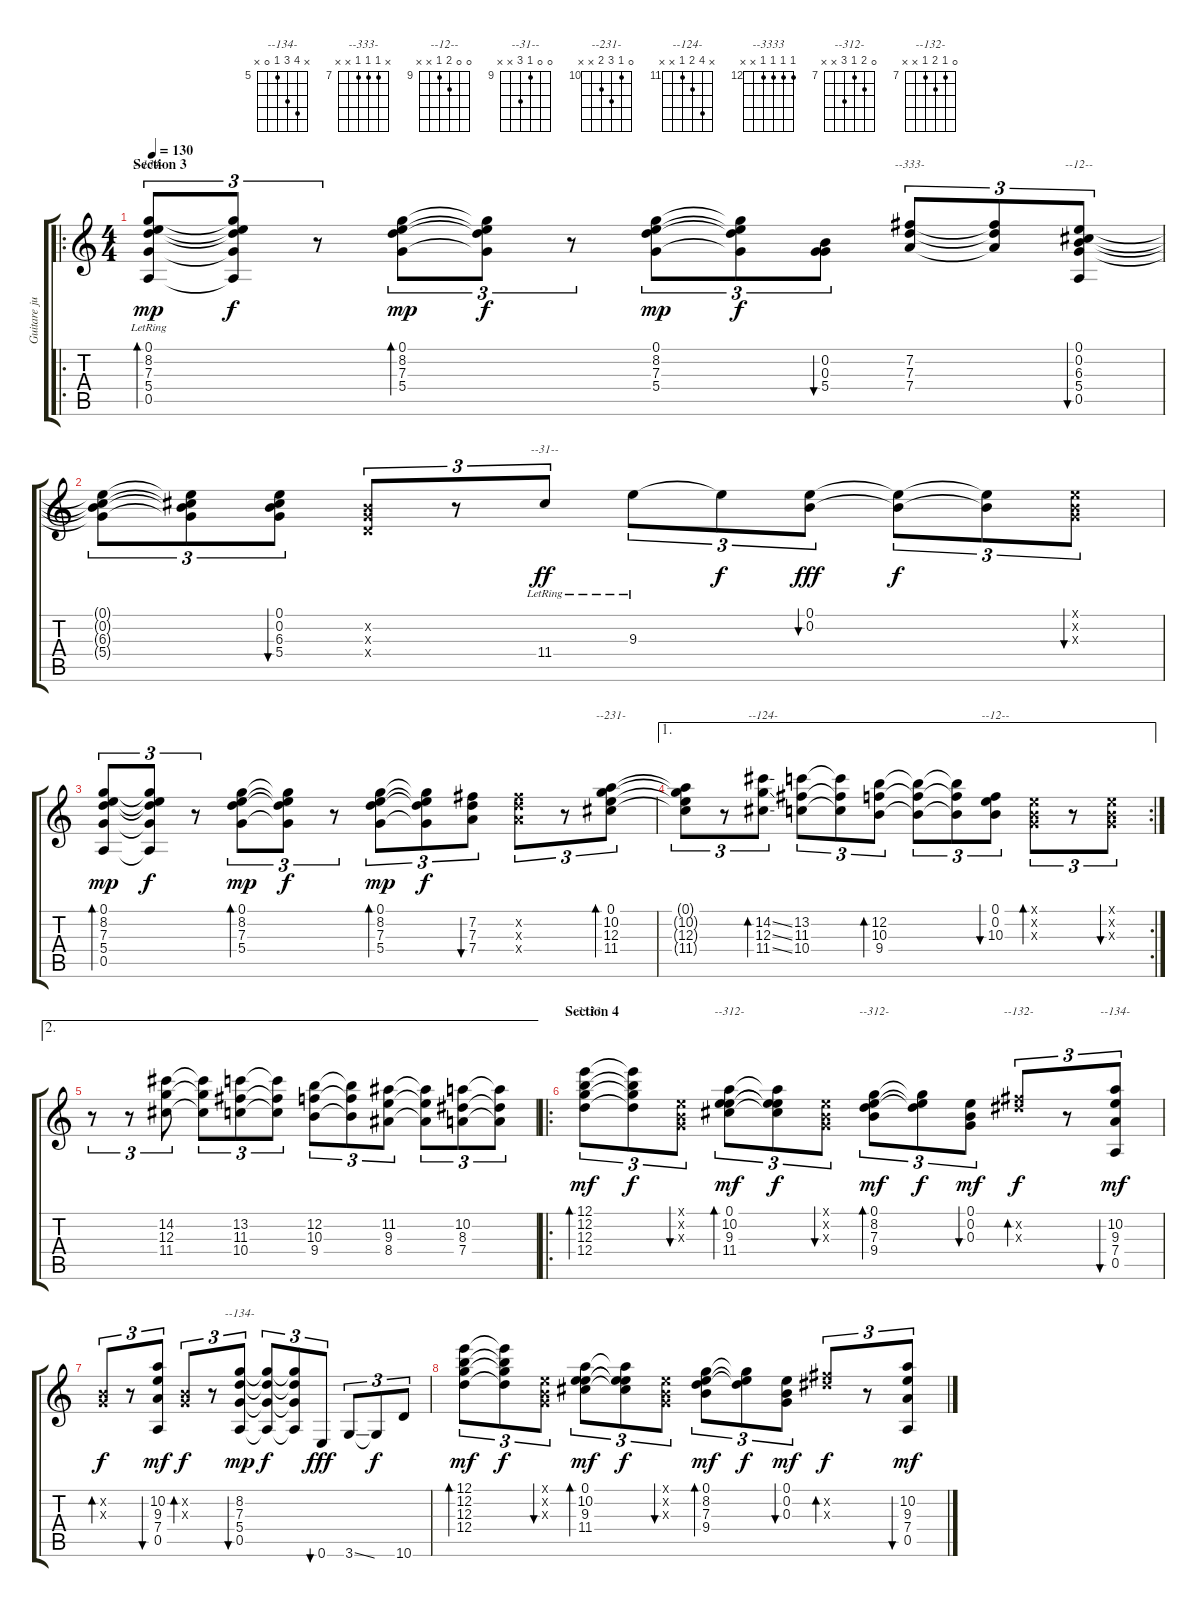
\track ("Guitare juin 2001" "Guitare ju") {instrument acousticguitarnylon}
\staff {score tabs}
\tuning (E4 B3 G3 D3 A2 E2) {hide}
\chord ("--134-" 0 8 7 5 0 x) {firstfret 5}
\chord ("--333-" x 7 7 7 x x) {firstfret 7}
\chord ("--12--" 0 0 6 5 0 x) {firstfret 5}
\chord ("--31--" 0 0 9 11 x x) {firstfret 9}
\chord ("--231-" 0 10 12 11 x x) {firstfret 10}
\chord ("--124-" x 14 12 11 x x) {firstfret 11}
\chord ("--12--" 0 0 10 9 x x) {firstfret 9}
\chord ("--3333" 12 12 12 12 x x) {firstfret 12}
\chord ("--312-" 0 10 9 11 x x) {firstfret 9}
\chord ("--312-" 0 8 7 9 x x) {firstfret 7}
\chord ("--132-" 0 7 8 7 x x) {firstfret 7}
\chord ("--134-" x 10 9 7 0 x) {firstfret 7}
\chord ("--134-" x 8 7 5 0 x) {firstfret 5}
\ro
\ts (4 4)
\section ("" "Section 3")
\tempo 130
\clef g2
\ks c
(0.1 8.2 7.3 5.4 0.5{lr}).8{tu (3 2) bd 60 ch "--134-" dy mp} (0.1{t} 8.2{t} 7.3{t} 5.4{t} 0.5{t}).8{tu (3 2) dy f} r.8{tu (3 2)} (0.1 8.2 7.3 5.4).8{tu (3 2) bd 60 dy mp} (0.1{t} 8.2{t} 7.3{t} 5.4{t}).8{tu (3 2) dy f} r.8{tu (3 2)} (0.1 8.2 7.3 5.4).8{tu (3 2) dy mp} (0.1{t} 8.2{t} 7.3{t} 5.4{t}).8{tu (3 2) dy f} (0.2 0.3 5.4).8{tu (3 2) bu 60} (7.2 7.3 7.4).8{tu (3 2) ch "--333-"} (7.2{t} 7.3{t} 7.4{t}).8{tu (3 2)} (0.1 0.2 6.3 5.4 0.5).8{tu (3 2) bu 60 ch "--12--"} |
(0.1{t} 0.2{t} 6.3{t} 5.4{t}).8{tu (3 2)} (0.1{t} 0.2{t} 6.3{t} 5.4{t}).8{tu (3 2)} (0.1 0.2 6.3 5.4).8{tu (3 2) bu 60} (0.2{x} 0.3{x} 0.4{x}).8{tu (3 2)} r.8{tu (3 2)} 11.4{lr}.8{tu (3 2) ch "--31--" dy ff} 9.3{lr}.8{tu (3 2)} 9.3{t}.8{tu (3 2) dy f} (0.1 0.2).8{tu (3 2) bu 60 dy fff} (0.1{t} 0.2{t}).8{tu (3 2) dy f} (0.1{t} 0.2{t}).8{tu (3 2)} (0.1{x} 0.2{x} 0.3{x}).8{tu (3 2) bu 60} |
(0.1 8.2 7.3 5.4 0.5).8{tu (3 2) bd 60 dy mp} (0.1{t} 8.2{t} 7.3{t} 5.4{t} 0.5{t}).8{tu (3 2) dy f} r.8{tu (3 2)} (0.1 8.2 7.3 5.4).8{tu (3 2) bd 60 dy mp} (0.1{t} 8.2{t} 7.3{t} 5.4{t}).8{tu (3 2) dy f} r.8{tu (3 2)} (0.1 8.2 7.3 5.4).8{tu (3 2) bd 60 dy mp} (0.1{t} 8.2{t} 7.3{t} 5.4{t}).8{tu (3 2) dy f} (7.2 7.3 7.4).8{tu (3 2) bu 60} (7.2{x} 7.3{x} 7.4{x}).8{tu (3 2)} r.8{tu (3 2)} (0.1 10.2 12.3 11.4).8{tu (3 2) bd 60 ch "--231-"} |
\ae 1
\rc 2
(0.1{t} 10.2{t} 12.3{t} 11.4{t}).8{tu (3 2)} r.8{tu (3 2)} (14.2{ss} 12.3{ss} 11.4{ss}).8{tu (3 2) bd 60 ch "--124-"} (13.2 11.3 10.4).8{tu (3 2)} (13.2{t} 11.3{t} 10.4{t}).8{tu (3 2)} (12.2 10.3 9.4).8{tu (3 2) bd 60} (12.2{t} 10.3{t} 9.4{t}).8{tu (3 2)} (12.2{t} 10.3{t} 9.4{t}).8{tu (3 2)} (0.1 0.2 10.3).8{tu (3 2) bu 60 ch "--12--"} (0.1{x} 0.2{x} 0.3{x}).8{tu (3 2) bd 60} r.8{tu (3 2)} (0.1{x} 0.2{x} 0.3{x}).8{tu (3 2) bu 60} |
\ae 2
r.8{tu (3 2)} r.8{tu (3 2)} (14.2 12.3 11.4).8{tu (3 2)} (14.2{t} 12.3{t} 11.4{t}).8{tu (3 2)} (13.2 11.3 10.4).8{tu (3 2)} (13.2{t} 11.3{t} 10.4{t}).8{tu (3 2)} (12.2 10.3 9.4).8{tu (3 2)} (12.2{t} 10.3{t} 9.4{t}).8{tu (3 2)} (11.2 9.3 8.4).8{tu (3 2)} (11.2{t} 9.3{t} 8.4{t}).8{tu (3 2)} (10.2 8.3 7.4).8{tu (3 2)} (10.2{t} 8.3{t} 7.4{t}).8{tu (3 2)} |
\ro
\section ("" "Section 4")
(12.1 12.2 12.3 12.4).8{tu (3 2) bd 60 ch "--3333" dy mf} (12.1{t} 12.2{t} 12.3{t} 12.4{t}).8{tu (3 2) dy f} (0.1{x} 0.2{x} 0.3{x}).8{tu (3 2) bu 60} (0.1 10.2 9.3 11.4).8{tu (3 2) bd 60 ch "--312-" dy mf} (0.1{t} 10.2{t} 9.3{t} 11.4{t}).8{tu (3 2) dy f} (0.1{x} 0.2{x} 0.3{x}).8{tu (3 2) bu 60} (0.1 8.2 7.3 9.4).8{tu (3 2) bd 60 ch "--312-" dy mf} (0.1{t} 8.2{t} 7.3{t}).8{tu (3 2) dy f} (0.1 0.2 0.3).8{tu (3 2) bu 60 dy mf} (7.2{x} 8.3{x}).8{tu (3 2) bd 60 ch "--132-" dy f} r.8{tu (3 2)} (10.2 9.3 7.4 0.5).8{tu (3 2) bu 60 ch "--134-" dy mf} |
(0.2{x} 0.3{x}).8{tu (3 2) bd 60 dy f} r.8{tu (3 2)} (10.2 9.3 7.4 0.5).8{tu (3 2) bu 60 dy mf} (0.2{x} 0.3{x}).8{tu (3 2) bd 60 dy f} r.8{tu (3 2)} (8.2 7.3 5.4 0.5).8{tu (3 2) bu 60 ch "--134-" dy mp} (8.2{t} 7.3{t} 5.4{t} 0.5{t}).8{tu (3 2) dy f} (8.2{t} 7.3{t} 5.4{t} 0.5{t}).8{tu (3 2)} 0.6.8{tu (3 2) bu 60 dy fff} 3.6{ss}.8{tu (3 2)} 3.6{t}.8{tu (3 2) dy f} 10.6.8{tu (3 2)} |
(12.1 12.2 12.3 12.4).8{tu (3 2) bd 60 dy mf} (12.1{t} 12.2{t} 12.3{t} 12.4{t}).8{tu (3 2) dy f} (0.1{x} 0.2{x} 0.3{x}).8{tu (3 2) bu 60} (0.1 10.2 9.3 11.4).8{tu (3 2) bd 60 dy mf} (0.1{t} 10.2{t} 9.3{t} 11.4{t}).8{tu (3 2) dy f} (0.1{x} 0.2{x} 0.3{x}).8{tu (3 2) bu 60} (0.1 8.2 7.3 9.4).8{tu (3 2) bd 60 dy mf} (0.1{t} 8.2{t} 7.3{t}).8{tu (3 2) dy f} (0.1 0.2 0.3).8{tu (3 2) bu 60 dy mf} (7.2{x} 8.3{x}).8{tu (3 2) bd 60 dy f} r.8{tu (3 2)} (10.2 9.3 7.4 0.5).8{tu (3 2) bu 60 dy mf}
